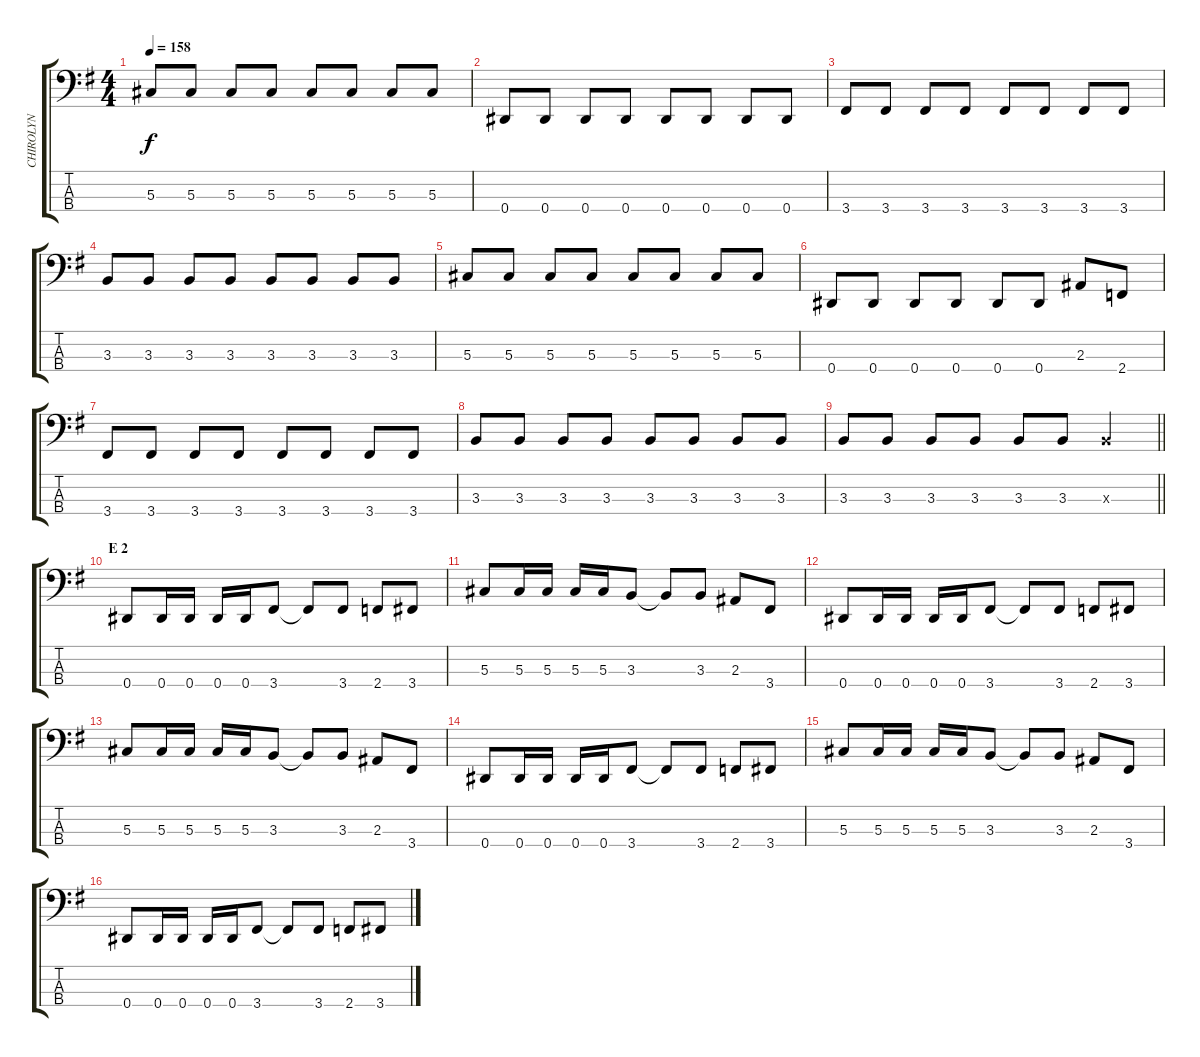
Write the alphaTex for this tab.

\track ("CHIROLYN" "CHIROLYN") {instrument electricbasspick}
\staff {score tabs}
\tuning (Gb2 Db2 Ab1 Eb1) {hide}
\ts (4 4)
\tempo 158
\clef f4
\ks g
5.3.8{dy f} 5.3.8 5.3.8 5.3.8 5.3.8 5.3.8 5.3.8 5.3.8 |
0.4.8 0.4.8 0.4.8 0.4.8 0.4.8 0.4.8 0.4.8 0.4.8 |
3.4.8 3.4.8 3.4.8 3.4.8 3.4.8 3.4.8 3.4.8 3.4.8 |
3.3.8 3.3.8 3.3.8 3.3.8 3.3.8 3.3.8 3.3.8 3.3.8 |
5.3.8 5.3.8 5.3.8 5.3.8 5.3.8 5.3.8 5.3.8 5.3.8 |
0.4.8 0.4.8 0.4.8 0.4.8 0.4.8 0.4.8 2.3.8 2.4.8 |
3.4.8 3.4.8 3.4.8 3.4.8 3.4.8 3.4.8 3.4.8 3.4.8 |
3.3.8 3.3.8 3.3.8 3.3.8 3.3.8 3.3.8 3.3.8 3.3.8 |
\barLineRight lightlight
3.3.8 3.3.8 3.3.8 3.3.8 3.3.8 3.3.8 3.3{x}.4 |
\section ("" "E 2")
0.4.8 0.4.16 0.4.16 0.4.16 0.4.16 3.4.8 3.4{t}.8 3.4.8 2.4.8 3.4.8 |
5.3.8 5.3.16 5.3.16 5.3.16 5.3.16 3.3.8 3.3{t}.8 3.3.8 2.3.8 3.4.8 |
0.4.8 0.4.16 0.4.16 0.4.16 0.4.16 3.4.8 3.4{t}.8 3.4.8 2.4.8 3.4.8 |
5.3.8 5.3.16 5.3.16 5.3.16 5.3.16 3.3.8 3.3{t}.8 3.3.8 2.3.8 3.4.8 |
0.4.8 0.4.16 0.4.16 0.4.16 0.4.16 3.4.8 3.4{t}.8 3.4.8 2.4.8 3.4.8 |
5.3.8 5.3.16 5.3.16 5.3.16 5.3.16 3.3.8 3.3{t}.8 3.3.8 2.3.8 3.4.8 |
0.4.8 0.4.16 0.4.16 0.4.16 0.4.16 3.4.8 3.4{t}.8 3.4.8 2.4.8 3.4.8
